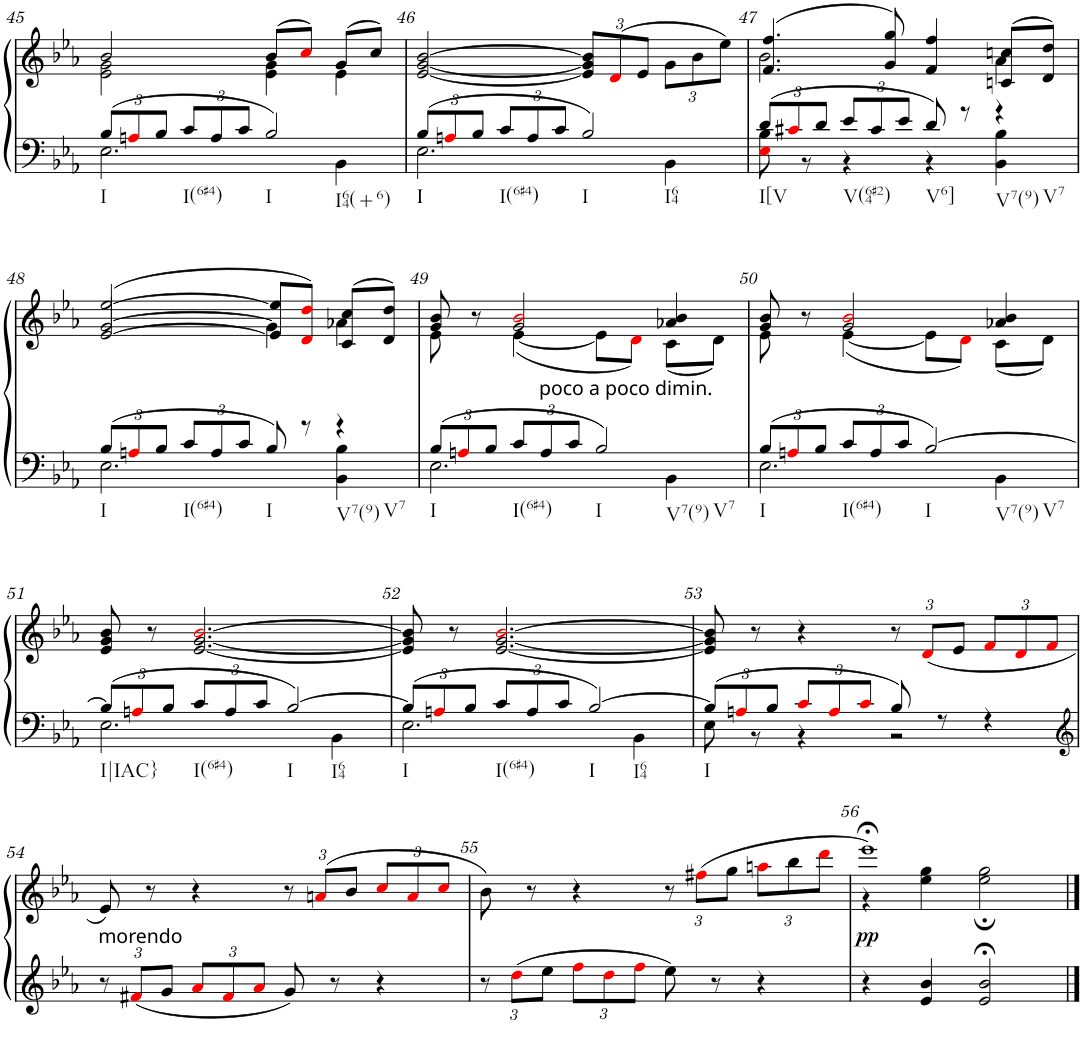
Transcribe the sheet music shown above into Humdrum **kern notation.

**kern	**kern	**dynam
*part1	*part1	*part1
*staff2	*staff1	*staff1/2
*I"Klavier	*	*
*I'Klav.	*	*
!!LO:PB:g=z
*clefF4	*clefG2	*
*k[b-e-a-]	*k[b-e-a-]	*
*E-:	*E-:	*
*M4/4	*M4/4	*
*met(c)	*met(c)	*
*Xbrackettup	*	*
=45	=45	=45
*^	*^	*
!LO:TX:b:t=I	!	!	!	!
12B-/L	2.E-\	2b-/	2e-\ 2g\	.
12Ani/	.	.	.	.
12B-/J	.	.	.	.
!LO:TX:b:t=I(6#4)	!	!	!	!
12c/L	.	.	.	.
12A/	.	.	.	.
12c/J	.	.	.	.
!LO:TX:b:t=I	!	!	!	!
!LO:TX:b:t=I64(+6)	!	!	!	!
2B-/	.	(8b-/L	4e-\ 4g\	.
.	.	8cci/J)	.	.
.	4BB-\	(8g/L	4e-\	.
.	.	8cc/J)	.	.
*	*	*v	*v	*
=46	=46	=46	=46
!LO:TX:b:t=I	!	!	!
12B-/L	2.E-\	[2e-/ [2g/ [2b-/	.
12Ani/	.	.	.
12B-/J	.	.	.
!LO:TX:b:t=I(6#4)	!	!	!
12c/L	.	.	.
12A/	.	.	.
12c/J	.	.	.
*	*	*Xbrackettup	*
!LO:TX:b:t=I	!	!	!
!LO:TX:b:t=I64	!	!	!
2B-/	.	12e-/] 12g/] 12b-/]L	.
.	.	(12di/	.
.	.	12e-/J	.
.	4BB-\	12g\L	.
.	.	12b-\	.
.	.	12ee-\J)	.
=47	=47	=47	=47
*	*	*^	*
!LO:TX:b:t=I[V	!	!	!	!
12d/L	8E-i\ 8B-\	(4.f/ 4.ff/	2.b-\	.
12c#Xi/	.	.	.	.
.	8r	.	.	.
12d/J	.	.	.	.
!LO:TX:b:t=V(64#2)	!	!	!	!
12e-/L	4r	.	.	.
12c#/	.	.	.	.
.	.	8g/ 8gg/)	.	.
12e-/J	.	.	.	.
!LO:TX:b:t=V6]	!	!	!	!
8d/	4r	4f/ 4ff/	.	.
8r	.	.	.	.
!LO:TX:b:t=V7(9)	!	!	!	!
!LO:TX:b:t=V7	!	!	!	!
4r	4BB-\ 4B-\	(8cn/ 8ccn/L	4a-\	.
.	.	8d/ 8dd/J)	.	.
!!LO:LB:g=z	!!
=48	=48	=48	=48	=48
!LO:TX:b:t=I	!	!	!	!
12B-/L	2.E-\	([2e-/ [2ee-/	[2g/	.
12Ani/	.	.	.	.
12B-/J	.	.	.	.
!LO:TX:b:t=I(6#4)	!	!	!	!
12c/L	.	.	.	.
12A/	.	.	.	.
12c/J	.	.	.	.
!LO:TX:b:t=I	!	!	!	!
8B-/	.	8e-/] 8ee-/]L	4g\]	.
8r	.	8di/ 8ddi/J)	.	.
!LO:TX:b:t=V7(9)	!	!	!	!
!LO:TX:b:t=V7	!	!	!	!
4r	4BB-\ 4B-\	(8c/ 8cc/L	4a-X\	.
.	.	8d/ 8dd/J)	.	.
=49	=49	=49	=49	=49
!LO:TX:b:t=I	!	!	!	!
12B-/L	2.E-\	8g/ 8b-/	8e-\	.
12Ani/	.	.	.	.
.	.	8r	8ryy	.
12B-/J	.	.	.	.
!LO:TX:b:t=I(6#4)	!	!	!	!
12c/L	.	2g/ 2b-i/	([4e-\	.
!LO:TX:a:t=poco a poco dimin.	!	!	!	!
12A/	.	.	.	.
12c/J	.	.	.	.
!LO:TX:b:t=I	!	!	!	!
!LO:TX:b:t=V7(9)	!	!	!	!
!LO:TX:b:t=V7	!	!	!	!
2B-/	.	.	8e-\L]	.
.	.	.	8di\J)	.
.	4BB-\	4a-X/ 4b-/	(8c\L	.
.	.	.	8d\J)	.
=50	=50	=50	=50	=50
!LO:TX:b:t=I	!	!	!	!
12B-/L	2.E-\	8g/ 8b-/	8e-\	.
12Ani/	.	.	.	.
.	.	8r	8ryy	.
12B-/J	.	.	.	.
!LO:TX:b:t=I(6#4)	!	!	!	!
12c/L	.	2g/ 2b-i/	([4e-\	.
12A/	.	.	.	.
12c/J	.	.	.	.
!LO:TX:b:t=I	!	!	!	!
!LO:TX:b:t=V7(9)	!	!	!	!
!LO:TX:b:t=V7	!	!	!	!
[2B-/	.	.	8e-\L]	.
.	.	.	8di\J)	.
.	4BB-\	4a-X/ 4b-/	(8c\L	.
.	.	.	8d\J)	.
!!LO:LB:g=z
=51	=51	=51	=51	=51
!LO:TX:b:t=I|IAC}	!	!	!	!
*	*	*v	*v	*
12B-/L]	2.E-\	8e-/ 8g/ 8b-/	.
12Ani/	.	.	.
.	.	8r	.
12B-/J	.	.	.
!LO:TX:b:t=I(6#4)	!	!	!
12c/L	.	[2.e-/ [2.g/ [2.b-i/	.
12A/	.	.	.
12c/J	.	.	.
!LO:TX:b:t=I	!	!	!
!LO:TX:b:t=I64	!	!	!
[2B-/	.	.	.
.	4BB-\	.	.
=52	=52	=52	=52
!LO:TX:b:t=I	!	!	!
12B-/L]	2.E-\	8e-/] 8g/] 8b-/]	.
12Ani/	.	.	.
.	.	8r	.
12B-/J	.	.	.
!LO:TX:b:t=I(6#4)	!	!	!
12c/L	.	[2.e-/ [2.g/ [2.b-i/	.
12A/	.	.	.
12c/J	.	.	.
!LO:TX:b:t=I	!	!	!
!LO:TX:b:t=I64	!	!	!
[2B-/	.	.	.
.	4BB-\	.	.
=53	=53	=53	=53
!LO:TX:b:t=I	!	!	!
12B-/L]	8E-\	8e-/] 8g/] 8b-/]	.
12Ani/	.	.	.
.	8r	8r	.
12B-/J	.	.	.
12ci/L	4r	4r	.
12Ai/	.	.	.
12ci/J	.	.	.
8B-/	2r	12r	.
.	.	(12di/L	.
8r	.	.	.
.	.	12e-/J	.
4r	.	12fi/L	.
.	.	12di/	.
.	.	12fi/J	.
*v	*v	*	*
!!LO:LB:g=z
=54	=54	=54
*clefG2	*	*
!LO:TX:a:t=morendo	!	!
12r	8e-/)	.
12f#Xi/L	.	.
.	8r	.
12g/J	.	.
12a-i/L	4r	.
12f#i/	.	.
12a-i/J	.	.
8g/	12r	.
.	(12ani/L	.
8r	.	.
.	12b-/J	.
4r	12cci/L	.
.	12ai/	.
.	12cci/J	.
=55	=55	=55
12r	8b-\)	.
12ddi\L	.	.
.	8r	.
12ee-\J	.	.
12ffi\L	4r	.
12ddi\	.	.
12ffi\J	.	.
8ee-\	12r	.
.	(12ff#Xi\L	.
8r	.	.
.	12gg\J	.
4r	12aani\L	.
.	12bb-\	.
.	12dddi\J	.
=56	=56	=56
*	*^	*
!	!	!	!LO:DY:b
4r	1eee-;<)	4r	pp
4e-/ 4b-/	.	4ee-\ 4gg\	.
2e-/;< 2b-/;<	.	2ee-\; 2gg\;	.
*	*v	*v	*
==	==	==
*-	*-	*-
